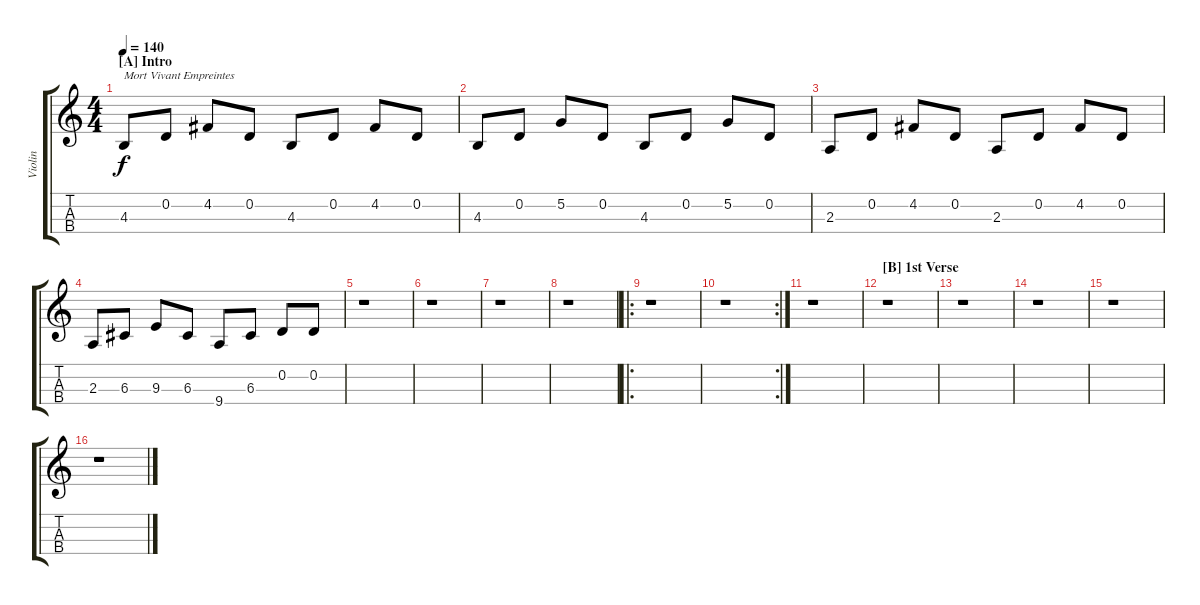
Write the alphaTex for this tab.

\track ("Violin" "Violin") {instrument violin}
\staff {score tabs}
\tuning (A4 D4 G3 C3) {hide}
\ts (4 4)
\section ("" "[A] Intro")
\tempo 140
\clef g2
\ks c
4.3.8{txt "Mort Vivant Empreintes" dy f instrument violin} 0.2.8 4.2.8 0.2.8 4.3.8 0.2.8 4.2.8 0.2.8 |
4.3.8 0.2.8 5.2.8 0.2.8 4.3.8 0.2.8 5.2.8 0.2.8 |
2.3.8 0.2.8 4.2.8 0.2.8 2.3.8 0.2.8 4.2.8 0.2.8 |
2.3.8 6.3.8 9.3.8 6.3.8 9.4.8 6.3.8 0.2.8 0.2.8 |
r.1 |
r.1 |
r.1 |
r.1 |
\ro
r.1 |
\rc 2
r.1 |
r.1 |
\section ("" "[B] 1st Verse")
r.1 |
r.1 |
r.1 |
r.1 |
r.1
